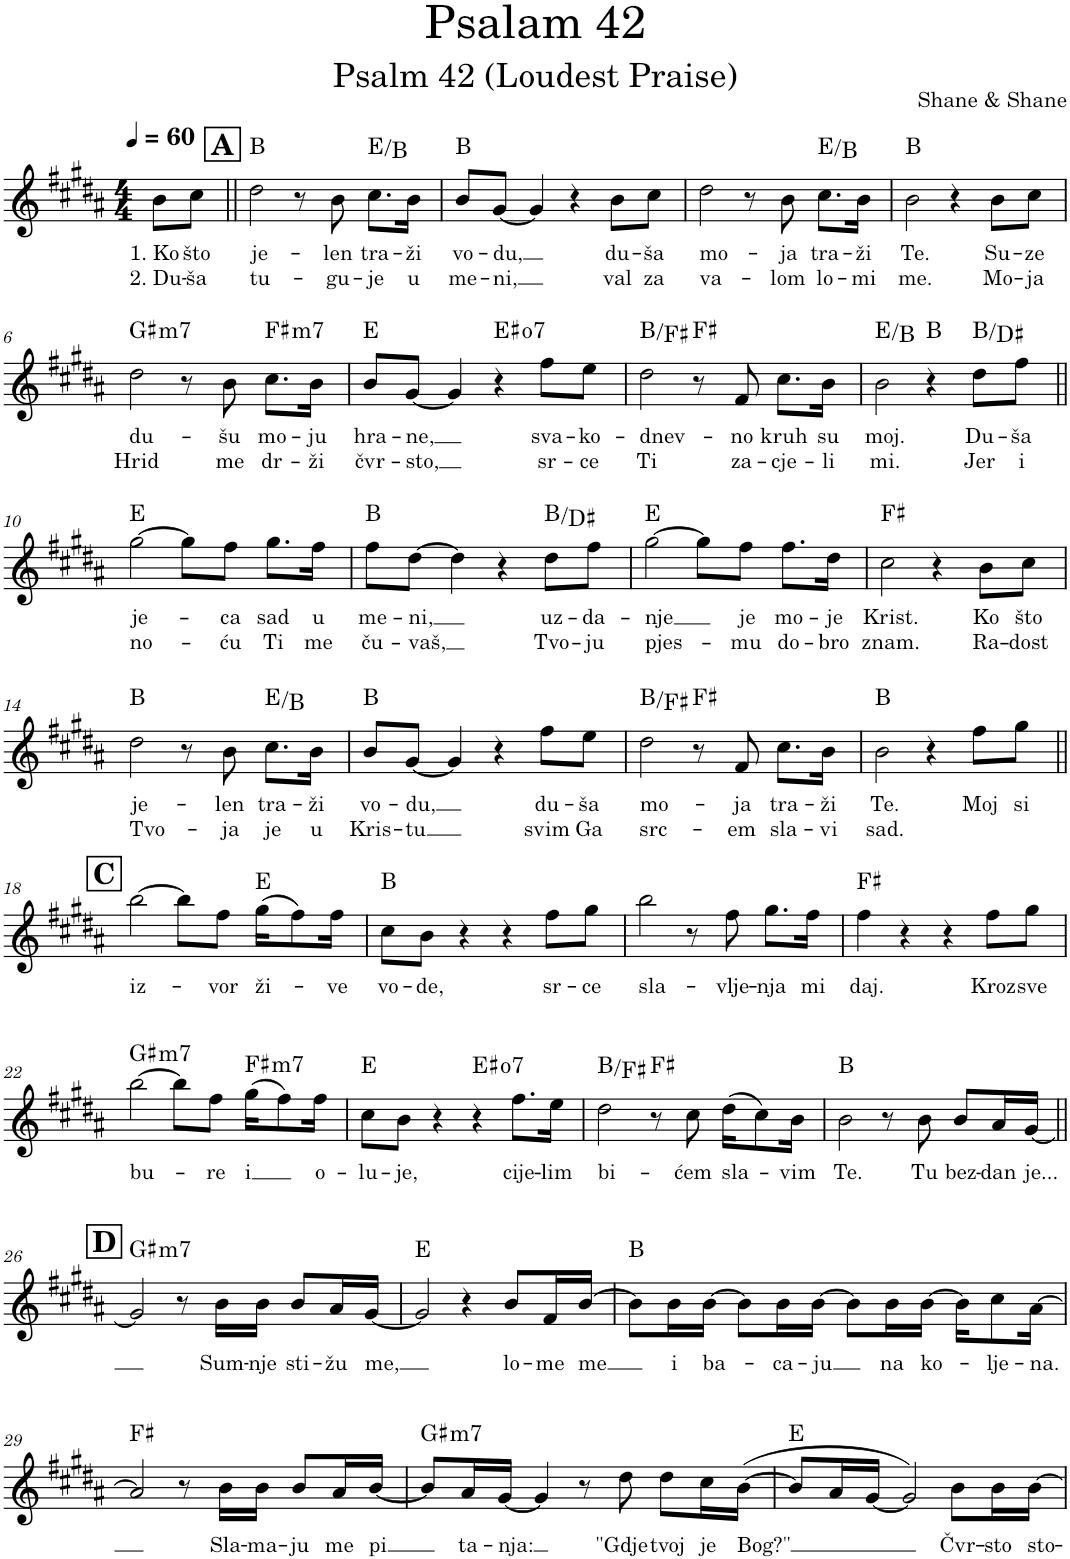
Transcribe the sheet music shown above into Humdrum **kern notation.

**kern	**text	**text	**harte
*part1	*part1	*part1	*part1
*staff1	*staff1	*staff1	*
*I"Piano, melodija	*	*	*
*I'Pno.	*	*	*
*clefG2	*	*	*
*k[f#c#g#d#a#]	*	*	*
*M4/4	*	*	*
*MM60	*	*	*
=1	=1	=1	=1
!	!LO:LY:b	!LO:LY:b	!
8b\L	1. Ko	2. Du-	.
!	!LO:LY:b	!LO:LY:b	!
8cc#\J	što	-ša	.
!!LO:REH:place=s1:a:B:cj:fs=14:t=A
=2||	=2||	=2||	=2||
!	!LO:LY:b	!LO:LY:b	!
2dd#\	je-	tu-	B:maj
8r	.	.	.
!	!LO:LY:b	!LO:LY:b	!
8b\	-len	-gu-	.
!	!LO:LY:b	!LO:LY:b	!
8.cc#\L	tra-	-je	E:maj/5
!	!LO:LY:b	!LO:LY:b	!
16b\Jk	-ži	u	.
=3	=3	=3	=3
!	!LO:LY:b	!LO:LY:b	!
8b/L	vo-	me-	B:maj
!	!LO:LY:b	!LO:LY:b	!
[8g#/J	-du,	-ni,	.
4g#/]	.	.	.
4r	.	.	.
!	!LO:LY:b	!LO:LY:b	!
8b\L	du-	val	.
!	!LO:LY:b	!LO:LY:b	!
8cc#\J	-ša	za	.
=4	=4	=4	=4
!	!LO:LY:b	!LO:LY:b	!LO:H:kt=N.C.
2dd#\	mo-	va-	N
8r	.	.	.
!	!LO:LY:b	!LO:LY:b	!
8b\	-ja	-lom	.
!	!LO:LY:b	!LO:LY:b	!
8.cc#\L	tra-	lo-	E:maj/5
!	!LO:LY:b	!LO:LY:b	!
16b\Jk	-ži	-mi	.
=5	=5	=5	=5
!	!LO:LY:b	!LO:LY:b	!
2b\	Te.	me.	B:maj
4r	.	.	.
!	!LO:LY:b	!LO:LY:b	!
8b\L	Su-	Mo-	.
!	!LO:LY:b	!LO:LY:b	!
8cc#\J	-ze	-ja	.
!!LO:LB:g=z
=6	=6	=6	=6
!	!LO:LY:b	!LO:LY:b	!LO:H:kt=m7
2dd#\	du-	Hrid	G#:min7
8r	.	.	.
!	!LO:LY:b	!LO:LY:b	!
8b\	-šu	me	.
!	!LO:LY:b	!LO:LY:b	!LO:H:kt=m7
8.cc#\L	mo-	dr-	F#:min7
!	!LO:LY:b	!LO:LY:b	!
16b\Jk	-ju	-ži	.
=7	=7	=7	=7
!	!LO:LY:b	!LO:LY:b	!
8b/L	hra-	čvr-	E:maj
!	!LO:LY:b	!LO:LY:b	!
[8g#/J	-ne,	-sto,	.
4g#/]	.	.	.
!	!	!	!LO:H:kt=7
4r	.	.	E#:dim7
!	!LO:LY:b	!LO:LY:b	!
8ff#\L	sva-	sr-	.
!	!LO:LY:b	!LO:LY:b	!
8ee\J	-ko-	-ce	.
=8	=8	=8	=8
!	!LO:LY:b	!LO:LY:b	!
2dd#\	-dnev-	Ti	B:maj/5
8r	.	.	F#:maj
!	!LO:LY:b	!LO:LY:b	!
8f#/	-no	za-	.
!	!LO:LY:b	!LO:LY:b	!
8.cc#\L	kruh	-cje-	.
!	!LO:LY:b	!LO:LY:b	!
16b\Jk	su	-li	.
=9	=9	=9	=9
!	!LO:LY:b	!LO:LY:b	!
2b\	moj.	mi.	E:maj/5
4r	.	.	B:maj
!	!LO:LY:b	!LO:LY:b	!
8dd#\L	Du-	Jer	B:maj/3
!	!LO:LY:b	!LO:LY:b	!
8ff#\J	-ša	i	.
!!LO:LB:g=z
=10||	=10||	=10||	=10||
!	!LO:LY:b	!LO:LY:b	!
[2gg#\	je-	no-	E:maj
8gg#\L]	.	.	.
!	!LO:LY:b	!LO:LY:b	!
8ff#\J	-ca	-ću	.
!	!LO:LY:b	!LO:LY:b	!
8.gg#\L	sad	Ti	.
!	!LO:LY:b	!LO:LY:b	!
16ff#\Jk	u	me	.
=11	=11	=11	=11
!	!LO:LY:b	!LO:LY:b	!
8ff#\L	me-	ču-	B:maj
!	!LO:LY:b	!LO:LY:b	!
[8dd#\J	-ni,	-vaš,	.
4dd#\]	.	.	.
4r	.	.	.
!	!LO:LY:b	!LO:LY:b	!
8dd#\L	uz-	Tvo-	B:maj/3
!	!LO:LY:b	!LO:LY:b	!
8ff#\J	-da-	-ju	.
=12	=12	=12	=12
!	!LO:LY:b	!LO:LY:b	!
[2gg#\	-nje	pjes-	E:maj
8gg#\L]	.	.	.
!	!LO:LY:b	!LO:LY:b	!
8ff#\J	je	-mu	.
!	!LO:LY:b	!LO:LY:b	!
8.ff#\L	mo-	do-	.
!	!LO:LY:b	!LO:LY:b	!
16dd#\Jk	-je	-bro	.
=13	=13	=13	=13
!	!LO:LY:b	!LO:LY:b	!
2cc#\	Krist.	znam.	F#:maj
4r	.	.	.
!	!LO:LY:b	!LO:LY:b	!
8b\L	Ko	Ra-	.
!	!LO:LY:b	!LO:LY:b	!
8cc#\J	što	-dost	.
!!LO:LB:g=z
=14	=14	=14	=14
!	!LO:LY:b	!LO:LY:b	!
2dd#\	je-	Tvo-	B:maj
8r	.	.	.
!	!LO:LY:b	!LO:LY:b	!
8b\	-len	-ja	.
!	!LO:LY:b	!LO:LY:b	!
8.cc#\L	tra-	je	E:maj/5
!	!LO:LY:b	!LO:LY:b	!
16b\Jk	-ži	u	.
=15	=15	=15	=15
!	!LO:LY:b	!LO:LY:b	!
8b/L	vo-	Kris-	B:maj
!	!LO:LY:b	!LO:LY:b	!
[8g#/J	-du,	-tu	.
4g#/]	.	.	.
4r	.	.	.
!	!LO:LY:b	!LO:LY:b	!
8ff#\L	du-	svim	.
!	!LO:LY:b	!LO:LY:b	!
8ee\J	-ša	Ga	.
=16	=16	=16	=16
!	!LO:LY:b	!LO:LY:b	!
2dd#\	mo-	src-	B:maj/5
8r	.	.	F#:maj
!	!LO:LY:b	!LO:LY:b	!
8f#/	-ja	-em	.
!	!LO:LY:b	!LO:LY:b	!
8.cc#\L	tra-	sla-	.
!	!LO:LY:b	!LO:LY:b	!
16b\Jk	-ži	-vi	.
=17	=17	=17	=17
!	!LO:LY:b	!LO:LY:b	!
2b\	Te.	sad.	B:maj
4r	.	.	.
!	!LO:LY:b	!	!
8ff#\L	Moj	.	.
!	!LO:LY:b	!	!
8gg#\J	si	.	.
!!LO:LB:g=z
!!LO:REH:place=s1:a:B:cj:fs=14:t=C
=18||	=18||	=18||	=18||
!	!LO:LY:b	!	!LO:H:kt=N.C.
[2bb\	iz-	.	N
8bb\L]	.	.	.
!	!LO:LY:b	!	!
8ff#\J	-vor	.	.
!	!LO:LY:b	!	!
(16gg#\KL	ži-	.	E:maj
8ff#\)	.	.	.
!	!LO:LY:b	!	!
16ff#\Jk	-ve	.	.
=19	=19	=19	=19
!	!LO:LY:b	!	!
8cc#\L	vo-	.	B:maj
!	!LO:LY:b	!	!
8b\J	-de,	.	.
4r	.	.	.
4r	.	.	.
!	!LO:LY:b	!	!
8ff#\L	sr-	.	.
!	!LO:LY:b	!	!
8gg#\J	-ce	.	.
=20	=20	=20	=20
!	!LO:LY:b	!	!LO:H:kt=N.C.
2bb\	sla-	.	N
8r	.	.	.
!	!LO:LY:b	!	!
8ff#\	-vlje-	.	.
!	!LO:LY:b	!	!
8.gg#\L	-nja	.	.
!	!LO:LY:b	!	!
16ff#\Jk	mi	.	.
=21	=21	=21	=21
!	!LO:LY:b	!	!
4ff#\	daj.	.	F#:maj
4r	.	.	.
4r	.	.	.
!	!LO:LY:b	!	!
8ff#\L	Kroz	.	.
!	!LO:LY:b	!	!
8gg#\J	sve	.	.
!!LO:LB:g=z
=22	=22	=22	=22
!	!LO:LY:b	!	!LO:H:kt=m7
[2bb\	bu-	.	G#:min7
8bb\L]	.	.	.
!	!LO:LY:b	!	!
8ff#\J	-re	.	.
!	!LO:LY:b	!	!LO:H:kt=m7
(16gg#\KL	i	.	F#:min7
8ff#\)	.	.	.
!	!LO:LY:b	!	!
16ff#\Jk	o-	.	.
=23	=23	=23	=23
!	!LO:LY:b	!	!
8cc#\L	-lu-	.	E:maj
!	!LO:LY:b	!	!
8b\J	-je,	.	.
4r	.	.	.
!	!	!	!LO:H:kt=7
4r	.	.	E#:dim7
!	!LO:LY:b	!	!
8.ff#\L	cije-	.	.
!	!LO:LY:b	!	!
16ee\Jk	-lim	.	.
=24	=24	=24	=24
!	!LO:LY:b	!	!
2dd#\	bi-	.	B:maj/5
8r	.	.	F#:maj
!	!LO:LY:b	!	!
8cc#\	-ćem	.	.
!	!LO:LY:b	!	!
(16dd#\KL	sla-	.	.
8cc#\)	.	.	.
!	!LO:LY:b	!	!
16b\Jk	-vim	.	.
=25	=25	=25	=25
!	!LO:LY:b	!	!
2b\	Te.	.	B:maj
8r	.	.	.
!	!LO:LY:b	!	!
8b\	Tu	.	.
!	!LO:LY:b	!	!
8b/L	bez-	.	.
!	!LO:LY:b	!	!
16a#/L	-dan	.	.
!	!LO:LY:b	!	!
[16g#/JJ	je...	.	.
!!LO:LB:g=z
!!LO:REH:place=s1:a:B:cj:fs=14:t=D
=26||	=26||	=26||	=26||
!	!	!	!LO:H:kt=m7
2g#/]	.	.	G#:min7
8r	.	.	.
!	!LO:LY:b	!	!
16b\LL	Sum-	.	.
!	!LO:LY:b	!	!
16b\JJ	-nje	.	.
!	!LO:LY:b	!	!
8b/L	sti-	.	.
!	!LO:LY:b	!	!
16a#/L	-žu	.	.
!	!LO:LY:b	!	!
[16g#/JJ	me,	.	.
=27	=27	=27	=27
2g#/]	.	.	E:maj
4r	.	.	.
!	!LO:LY:b	!	!
8b/L	lo-	.	.
!	!LO:LY:b	!	!
16f#/L	-me	.	.
!	!LO:LY:b	!	!
[16b/JJ	me	.	.
=28	=28	=28	=28
8b\L]	.	.	B:maj
!	!LO:LY:b	!	!
16b\L	i	.	.
!	!LO:LY:b	!	!
[16b\JJ	ba-	.	.
8b\L]	.	.	.
!	!LO:LY:b	!	!
16b\L	-ca-	.	.
!	!LO:LY:b	!	!
[16b\JJ	-ju	.	.
8b\L]	.	.	.
!	!LO:LY:b	!	!
16b\L	na	.	.
!	!LO:LY:b	!	!
[16b\JJ	ko-	.	.
16b\KL]	.	.	.
!	!LO:LY:b	!	!
8cc#\	-lje-	.	.
!	!LO:LY:b	!	!
[16a#\Jk	-na.	.	.
!!LO:LB:g=z
=29	=29	=29	=29
2a#/]	.	.	F#:maj
8r	.	.	.
!	!LO:LY:b	!	!
16b\LL	-Sla-	.	.
!	!LO:LY:b	!	!
16b\JJ	-ma-	.	.
!	!LO:LY:b	!	!
8b/L	-ju	.	.
!	!LO:LY:b	!	!
16a#/L	me	.	.
!	!LO:LY:b	!	!
[16b/JJ	-pi	.	.
=30	=30	=30	=30
!	!	!	!LO:H:kt=m7
8b/L]	.	.	G#:min7
!	!LO:LY:b	!	!
16a#/L	ta-	.	.
!	!LO:LY:b	!	!
[16g#/JJ	-nja:	.	.
4g#/]	.	.	.
8r	.	.	.
!	!LO:LY:b	!	!
8dd#\	"Gdje	.	.
!	!LO:LY:b	!	!
8dd#\L	tvoj	.	.
!	!LO:LY:b	!	!
16cc#\L	je	.	.
!	!LO:LY:b	!	!
([16b\JJ	Bog?"	.	.
=31	=31	=31	=31
8b/L]	.	.	E:maj
16a#/L	.	.	.
[16g#/JJ	.	.	.
2g#/])	.	.	.
!	!LO:LY:b	!	!
8b\L	Čvr-	.	.
!	!LO:LY:b	!	!
16b\L	-sto	.	.
!	!LO:LY:b	!	!
[16b\JJ	sto-	.	.
=	=	=	=
*-	*-	*-	*-
